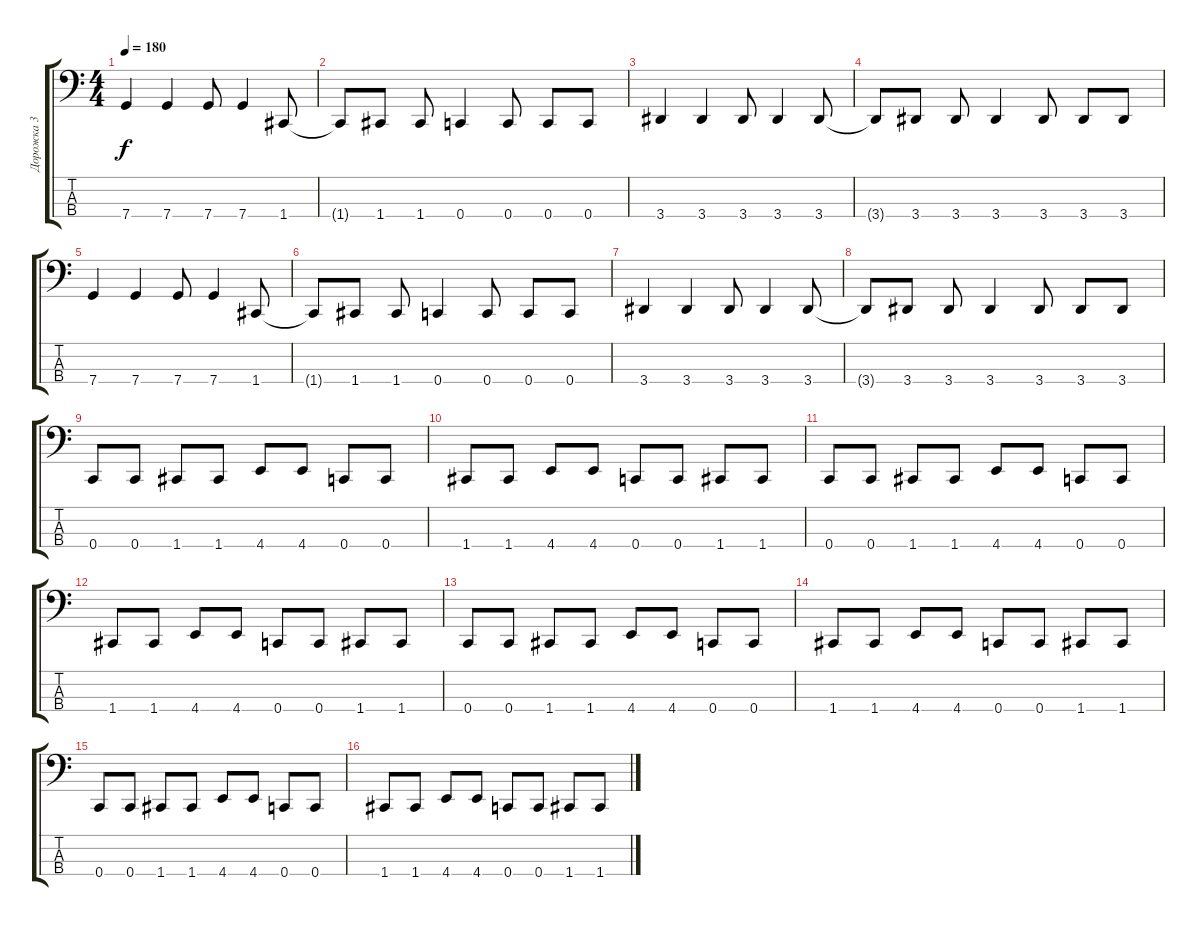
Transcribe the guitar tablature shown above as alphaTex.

\track ("Дорожка 3" "Дорожка 3") {instrument electricbassfinger}
\staff {score tabs}
\tuning (F2 C2 G1 C1) {hide}
\ts (4 4)
\tempo 180
\clef f4
\ks c
7.4.4{dy f} 7.4.4 7.4.8 7.4.4 1.4.8 |
1.4{t}.8 1.4.8 1.4.8 0.4.4 0.4.8 0.4.8 0.4.8 |
3.4.4 3.4.4 3.4.8 3.4.4 3.4.8 |
3.4{t}.8 3.4.8 3.4.8 3.4.4 3.4.8 3.4.8 3.4.8 |
7.4.4 7.4.4 7.4.8 7.4.4 1.4.8 |
1.4{t}.8 1.4.8 1.4.8 0.4.4 0.4.8 0.4.8 0.4.8 |
3.4.4 3.4.4 3.4.8 3.4.4 3.4.8 |
3.4{t}.8 3.4.8 3.4.8 3.4.4 3.4.8 3.4.8 3.4.8 |
0.4.8 0.4.8 1.4.8 1.4.8 4.4.8 4.4.8 0.4.8 0.4.8 |
1.4.8 1.4.8 4.4.8 4.4.8 0.4.8 0.4.8 1.4.8 1.4.8 |
0.4.8 0.4.8 1.4.8 1.4.8 4.4.8 4.4.8 0.4.8 0.4.8 |
1.4.8 1.4.8 4.4.8 4.4.8 0.4.8 0.4.8 1.4.8 1.4.8 |
0.4.8 0.4.8 1.4.8 1.4.8 4.4.8 4.4.8 0.4.8 0.4.8 |
1.4.8 1.4.8 4.4.8 4.4.8 0.4.8 0.4.8 1.4.8 1.4.8 |
0.4.8 0.4.8 1.4.8 1.4.8 4.4.8 4.4.8 0.4.8 0.4.8 |
1.4.8 1.4.8 4.4.8 4.4.8 0.4.8 0.4.8 1.4.8 1.4.8
